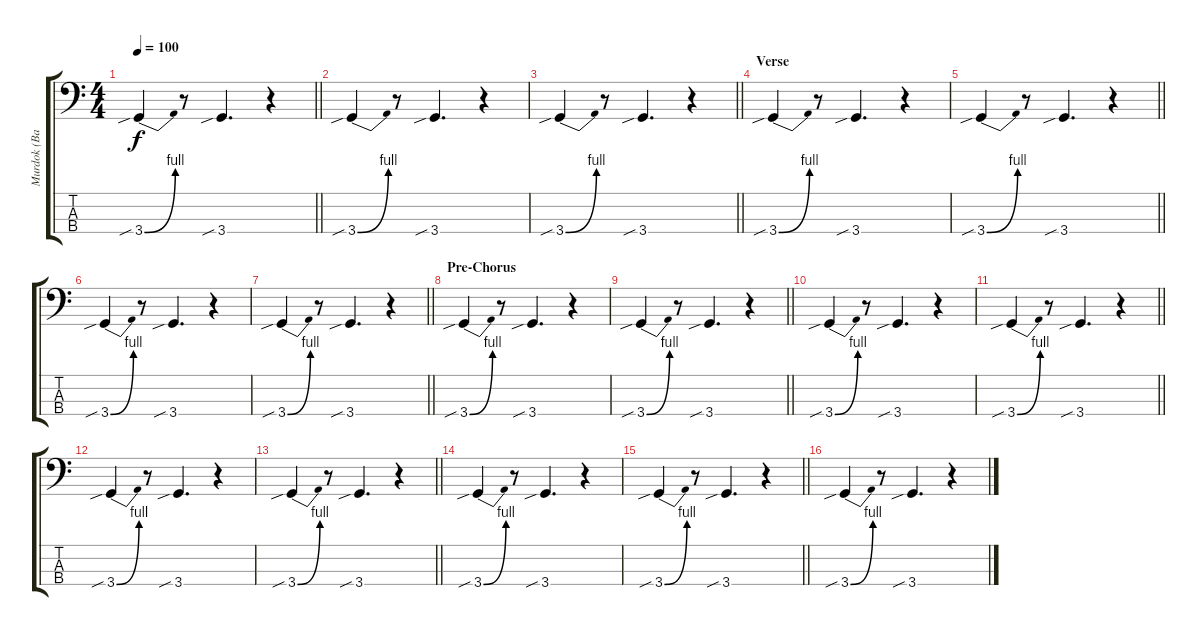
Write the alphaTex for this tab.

\track ("Murdok (Bass)" "Murdok (Ba") {instrument electricbassfinger}
\staff {score tabs}
\tuning (G2 D2 A1 E1) {hide}
\ts (4 4)
\tempo 100
\clef f4
\barLineRight lightlight
\ks c
3.4{be (bend 0 0 60 4) sib}.4{dy f} r.8 3.4{sib}.4{d} r.4 |
3.4{be (bend 0 0 60 4) sib}.4 r.8 3.4{sib}.4{d} r.4 |
\barLineRight lightlight
3.4{be (bend 0 0 60 4) sib}.4 r.8 3.4{sib}.4{d} r.4 |
\section ("" "Verse")
3.4{be (bend 0 0 60 4) sib}.4 r.8 3.4{sib}.4{d} r.4 |
\barLineRight lightlight
3.4{be (bend 0 0 60 4) sib}.4 r.8 3.4{sib}.4{d} r.4 |
3.4{be (bend 0 0 60 4) sib}.4 r.8 3.4{sib}.4{d} r.4 |
\barLineRight lightlight
3.4{be (bend 0 0 60 4) sib}.4 r.8 3.4{sib}.4{d} r.4 |
\section ("" "Pre-Chorus")
3.4{be (bend 0 0 60 4) sib}.4 r.8 3.4{sib}.4{d} r.4 |
\barLineRight lightlight
3.4{be (bend 0 0 60 4) sib}.4 r.8 3.4{sib}.4{d} r.4 |
3.4{be (bend 0 0 60 4) sib}.4 r.8 3.4{sib}.4{d} r.4 |
\barLineRight lightlight
3.4{be (bend 0 0 60 4) sib}.4 r.8 3.4{sib}.4{d} r.4 |
3.4{be (bend 0 0 60 4) sib}.4 r.8 3.4{sib}.4{d} r.4 |
\barLineRight lightlight
3.4{be (bend 0 0 60 4) sib}.4 r.8 3.4{sib}.4{d} r.4 |
3.4{be (bend 0 0 60 4) sib}.4 r.8 3.4{sib}.4{d} r.4 |
\barLineRight lightlight
3.4{be (bend 0 0 60 4) sib}.4 r.8 3.4{sib}.4{d} r.4 |
3.4{be (bend 0 0 60 4) sib}.4 r.8 3.4{sib}.4{d} r.4
